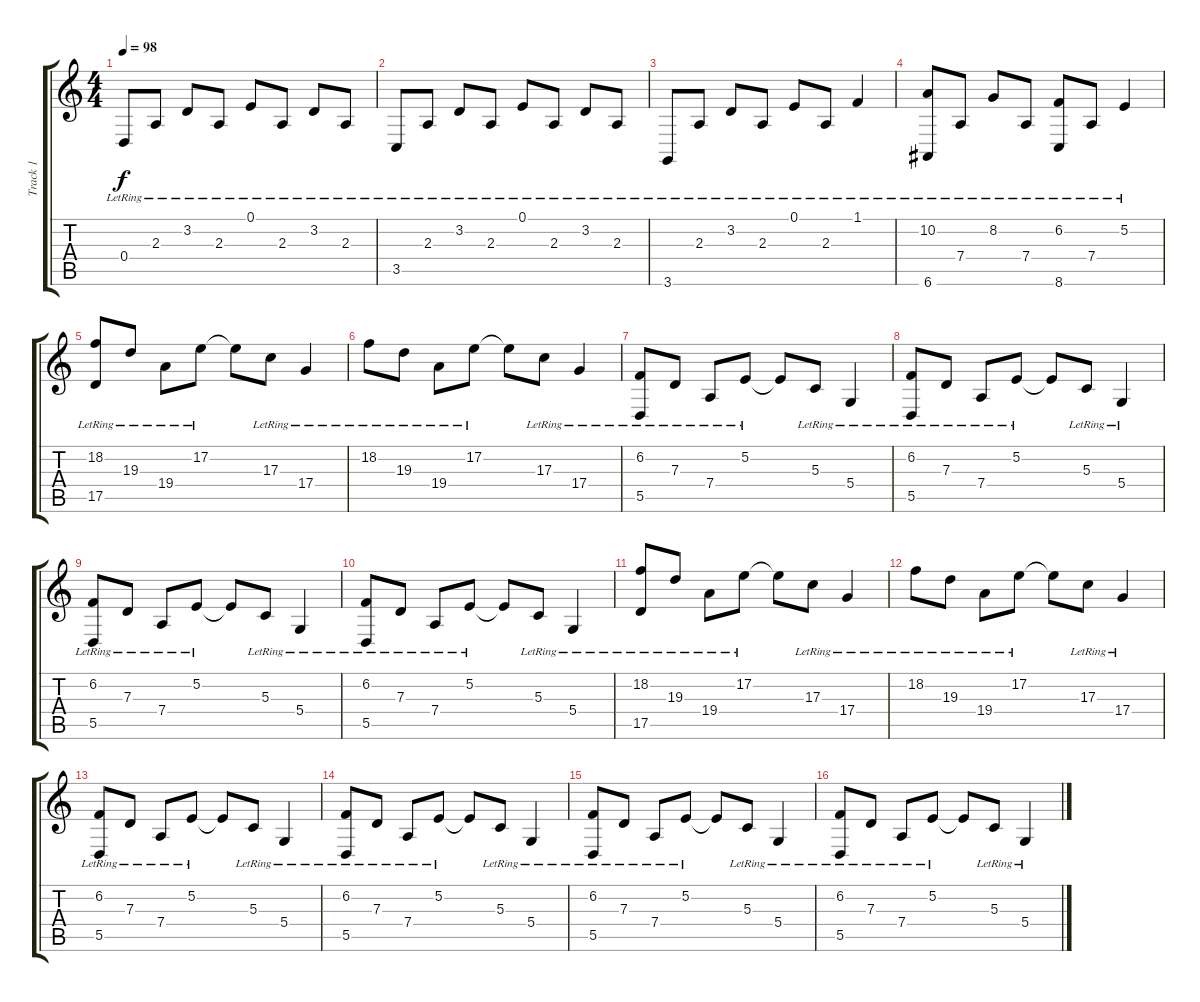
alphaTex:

\track ("Track 1" "Track 1") {instrument brightacousticpiano}
\staff {score tabs}
\tuning (E4 B3 G3 D3 A2 E2) {hide}
\ts (4 4)
\tempo 98
\clef g2
\ks c
0.4{lr}.8{dy f volume 8 instrument brightacousticpiano} 2.3{lr}.8 3.2{lr}.8 2.3{lr}.8 0.1{lr}.8 2.3{lr}.8 3.2{lr}.8 2.3{lr}.8 |
3.5{lr}.8 2.3{lr}.8 3.2{lr}.8 2.3{lr}.8 0.1{lr}.8 2.3{lr}.8 3.2{lr}.8 2.3{lr}.8 |
3.6{lr}.8 2.3{lr}.8 3.2{lr}.8 2.3{lr}.8 0.1{lr}.8 2.3{lr}.8 1.1{lr}.4 |
(10.2{lr} 6.6{lr}).8 7.4{lr}.8 8.2{lr}.8 7.4{lr}.8 (6.2{lr} 8.6{lr}).8 7.4{lr}.8 5.2{lr}.4 |
(18.2{lr} 17.5{lr}).8{volume 12} 19.3{lr}.8 19.4{lr}.8 17.2{lr}.8 17.2{t}.8 17.3{lr}.8 17.4{lr}.4 |
18.2{lr}.8 19.3{lr}.8 19.4{lr}.8 17.2{lr}.8 17.2{t}.8 17.3{lr}.8 17.4{lr}.4 |
(6.2{lr} 5.5{lr}).8 7.3{lr}.8 7.4{lr}.8 5.2{lr}.8 5.2{t}.8 5.3{lr}.8 5.4{lr}.4 |
(6.2{lr} 5.5{lr}).8 7.3{lr}.8 7.4{lr}.8 5.2{lr}.8 5.2{t}.8 5.3{lr}.8 5.4{lr}.4 |
(6.2{lr} 5.5{lr}).8 7.3{lr}.8 7.4{lr}.8 5.2{lr}.8 5.2{t}.8 5.3{lr}.8 5.4{lr}.4 |
(6.2{lr} 5.5{lr}).8 7.3{lr}.8 7.4{lr}.8 5.2{lr}.8 5.2{t}.8 5.3{lr}.8 5.4{lr}.4 |
(18.2{lr} 17.5{lr}).8{volume 12} 19.3{lr}.8 19.4{lr}.8 17.2{lr}.8 17.2{t}.8 17.3{lr}.8 17.4{lr}.4 |
18.2{lr}.8 19.3{lr}.8 19.4{lr}.8 17.2{lr}.8 17.2{t}.8 17.3{lr}.8 17.4{lr}.4 |
(6.2{lr} 5.5{lr}).8 7.3{lr}.8 7.4{lr}.8 5.2{lr}.8 5.2{t}.8 5.3{lr}.8 5.4{lr}.4 |
(6.2{lr} 5.5{lr}).8 7.3{lr}.8 7.4{lr}.8 5.2{lr}.8 5.2{t}.8 5.3{lr}.8 5.4{lr}.4 |
(6.2{lr} 5.5{lr}).8 7.3{lr}.8 7.4{lr}.8 5.2{lr}.8 5.2{t}.8 5.3{lr}.8 5.4{lr}.4 |
(6.2{lr} 5.5{lr}).8 7.3{lr}.8 7.4{lr}.8 5.2{lr}.8 5.2{t}.8 5.3{lr}.8 5.4{lr}.4
